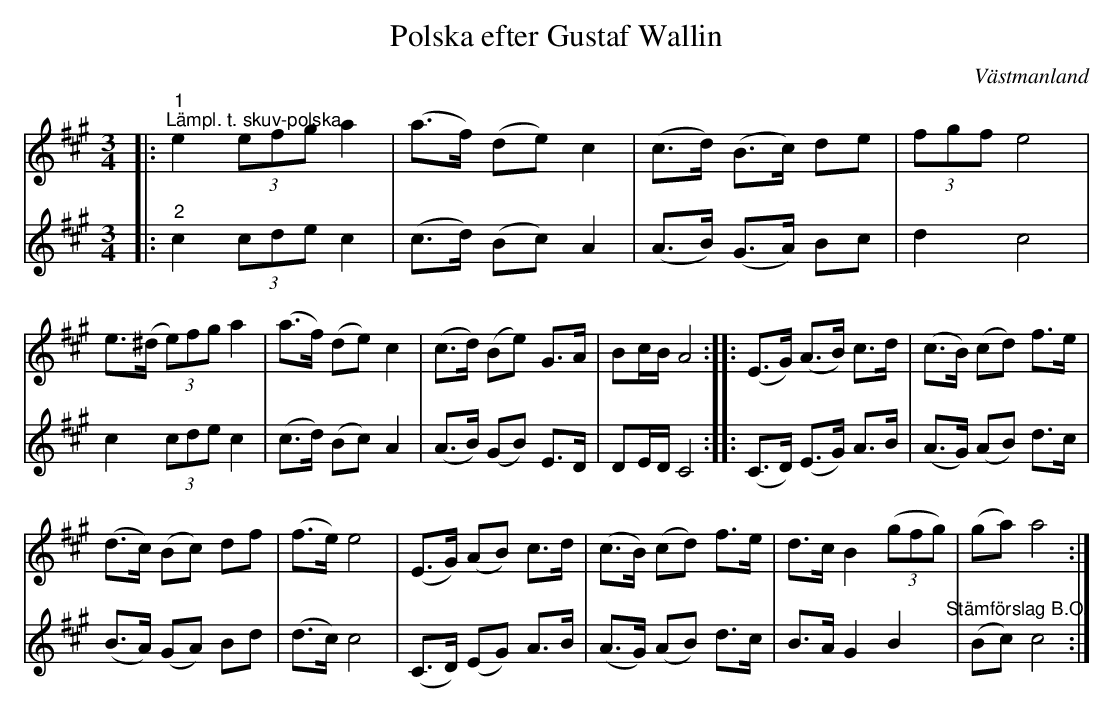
X:1
T:Polska efter Gustaf Wallin
O:Västmanland
L:1/8
M:3/4
K:A
V:1
|:"^1""^Lämpl. t. skuv-polska." e2 (3efg a2 | (a>f) (de) c2 | (c>d) (B>c) de | (3fgf e4 |
e>(^d (3e)fg a2 | (a>f) (de) c2 | (c>d) (Be) G>A | Bc/B/ A4 :: (E>G) (A>B) c>d | (c>B) (cd) f>e |
(d>c) (Bc) df | (f>e) e4 | (E>G) (AB) c>d | (c>B) (cd) f>e | d>c B2 (3(gfg) | (ga) a4 :|
V:2
|:"^2" c2 (3cde c2 | (c>d) (Bc) A2 | (A>B) (G>A) Bc | d2 c4 | c2 (3cde c2 | (c>d) (Bc) A2 |
(A>B) (GB) E>D | DE/D/ C4 :: (C>D) (E>G) A>B | (A>G) (AB) d>c | (B>A) (GA) Bd | (d>c) c4 |
(C>D) (EG) A>B | (A>G) (AB) d>c | B>A G2 B2"^Stämförslag B.O." | (Bc) c4 :|
